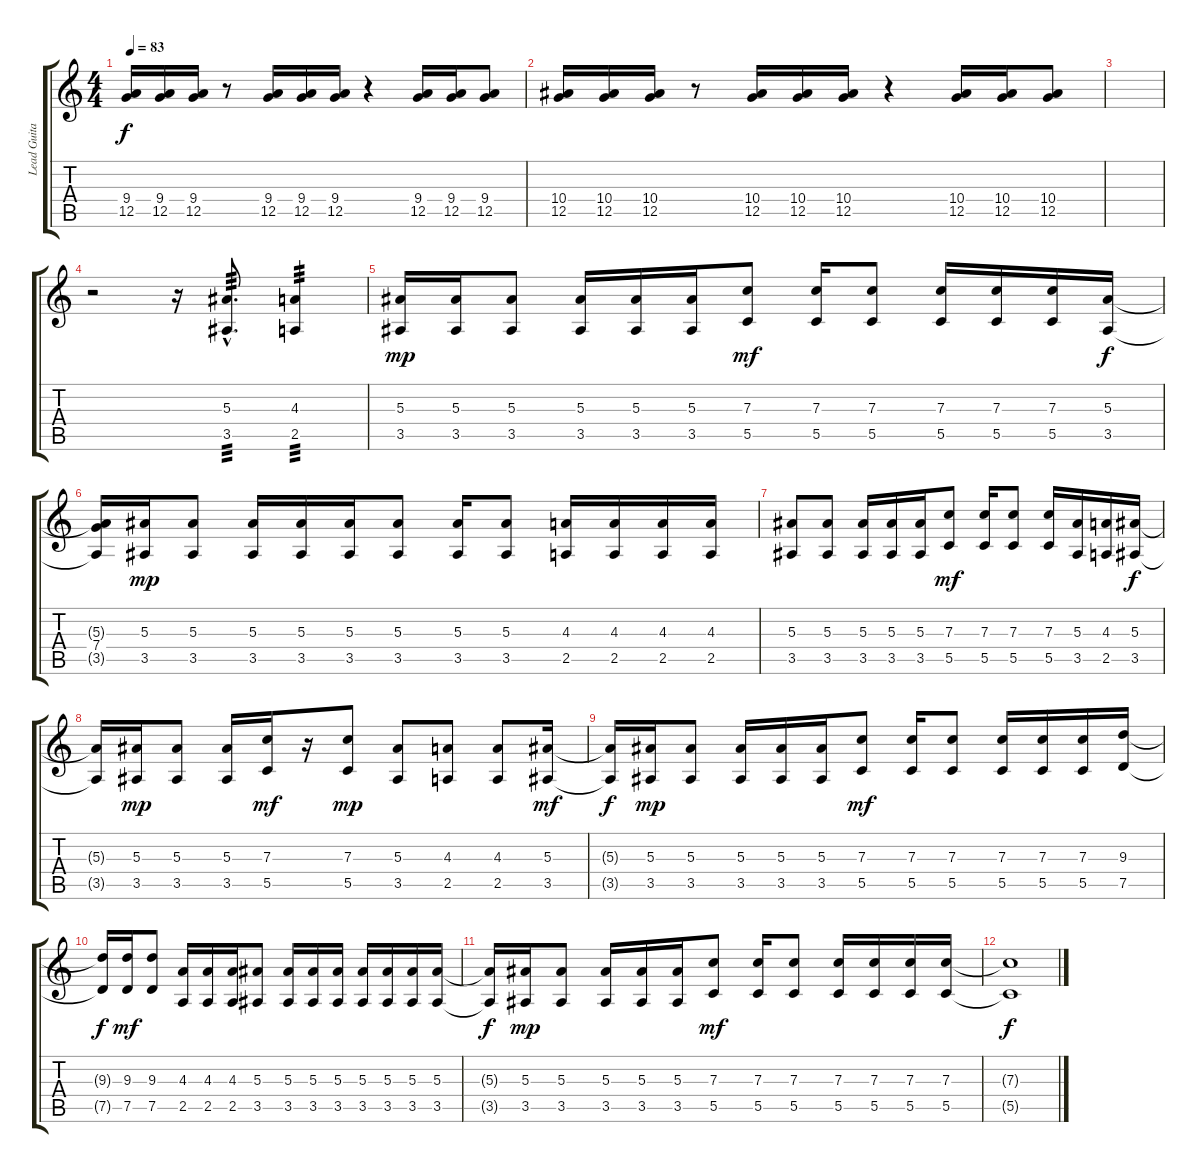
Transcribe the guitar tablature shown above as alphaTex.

\track ("Lead Guitar" "Lead Guita") {instrument distortionguitar}
\staff {score tabs}
\tuning (D4 A3 F3 C3 G2 D2) {hide}
\ts (4 4)
\tempo 83
\clef g2
\ks c
(9.4 12.5).16{dy f} (9.4 12.5).16 (9.4 12.5).16 r.8 (9.4 12.5).16 (9.4 12.5).16 (9.4 12.5).16 r.4 (9.4 12.5).16 (9.4 12.5).16 (9.4 12.5).8 |
(10.4 12.5).16 (10.4 12.5).16 (10.4 12.5).16 r.8 (10.4 12.5).16 (10.4 12.5).16 (10.4 12.5).16 r.4 (10.4 12.5).16 (10.4 12.5).16 (10.4 12.5).8 |
|
r.2 r.16 (5.3{hac} 3.5{hac}).8{d tp 3} (4.3 2.5).4{tp 3} |
(5.3 3.5).16{dy mp} (5.3 3.5).16 (5.3 3.5).8 (5.3 3.5).16 (5.3 3.5).16 (5.3 3.5).16 (7.3 5.5).8{dy mf} (7.3 5.5).16 (7.3 5.5).8 (7.3 5.5).16 (7.3 5.5).16 (7.3 5.5).16 (5.3 3.5).16{dy f} |
(5.3{t} 7.4 3.5{t}).16 (5.3 3.5).16{dy mp} (5.3 3.5).8 (5.3 3.5).16 (5.3 3.5).16 (5.3 3.5).16 (5.3 3.5).8 (5.3 3.5).16 (5.3 3.5).8 (4.3 2.5).16 (4.3 2.5).16 (4.3 2.5).16 (4.3 2.5).16 |
(5.3 3.5).8 (5.3 3.5).8 (5.3 3.5).16 (5.3 3.5).16 (5.3 3.5).16 (7.3 5.5).8{dy mf} (7.3 5.5).16 (7.3 5.5).8 (7.3 5.5).16 (5.3 3.5).16 (4.3 2.5).16 (5.3 3.5).16{dy f} |
(5.3{t} 3.5{t}).16 (5.3 3.5).16{dy mp} (5.3 3.5).8 (5.3 3.5).16 (7.3 5.5).16{dy mf} r.16 (7.3 5.5).8{dy mp} (5.3 3.5).8 (4.3 2.5).8 (4.3 2.5).8 (5.3 3.5).16{dy mf} |
(5.3{t} 3.5{t}).16{dy f} (5.3 3.5).16{dy mp} (5.3 3.5).8 (5.3 3.5).16 (5.3 3.5).16 (5.3 3.5).16 (7.3 5.5).8{dy mf} (7.3 5.5).16 (7.3 5.5).8 (7.3 5.5).16 (7.3 5.5).16 (7.3 5.5).16 (9.3 7.5).16 |
(9.3{t} 7.5{t}).16{dy f} (9.3 7.5).16{dy mf} (9.3 7.5).8 (4.3 2.5).16 (4.3 2.5).16 (4.3 2.5).16 (5.3 3.5).8 (5.3 3.5).16 (5.3 3.5).16 (5.3 3.5).16 (5.3 3.5).16 (5.3 3.5).16 (5.3 3.5).16 (5.3 3.5).16 |
(5.3{t} 3.5{t}).16{dy f} (5.3 3.5).16{dy mp} (5.3 3.5).8 (5.3 3.5).16 (5.3 3.5).16 (5.3 3.5).16 (7.3 5.5).8{dy mf} (7.3 5.5).16 (7.3 5.5).8 (7.3 5.5).16 (7.3 5.5).16 (7.3 5.5).16 (7.3 5.5).16{volume 4} |
(7.3{t} 5.5{t}).1{dy f}
